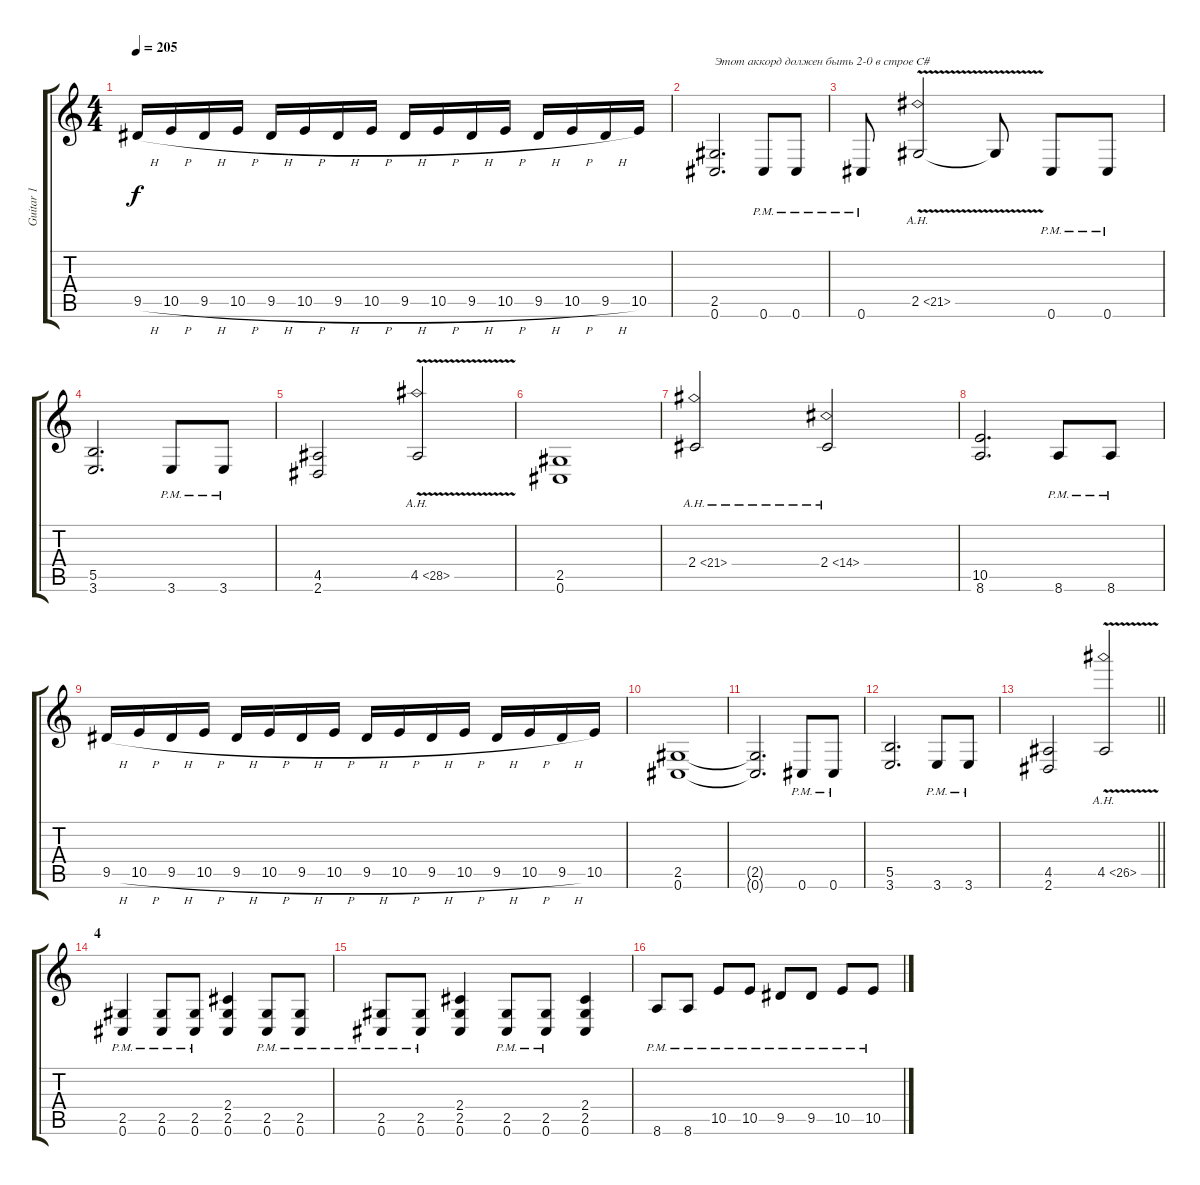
\track ("Guitar 1" "Guitar 1") {instrument distortionguitar}
\staff {score tabs}
\tuning (Db4 Ab3 E3 B2 Gb2 Db2) {hide}
\ts (4 4)
\tempo 205
\clef g2
\ks c
9.5{h}.16{dy f} 10.5{h}.16 9.5{h}.16 10.5{h}.16 9.5{h}.16 10.5{h}.16 9.5{h}.16 10.5{h}.16 9.5{h}.16 10.5{h}.16 9.5{h}.16 10.5{h}.16 9.5{h}.16 10.5{h}.16 9.5{h}.16 10.5.16 |
(2.5 0.6).2{d txt "Этот аккорд должен быть 2-0 в строе C#"} 0.6{pm}.8 0.6{pm}.8 |
0.6{pm}.8 2.5{ah 19 v}.2 2.5{t}.8 0.6{pm}.8 0.6{pm}.8 |
(5.5 3.6).2{d} 3.6{pm}.8 3.6{pm}.8 |
(4.5 2.6).2 4.5{ah 24 v}.2 |
(2.5 0.6).1 |
2.4{ah 19}.2 2.4{ah 12}.2 |
(10.5 8.6).2{d} 8.6{pm}.8 8.6{pm}.8 |
9.5{h}.16 10.5{h}.16 9.5{h}.16 10.5{h}.16 9.5{h}.16 10.5{h}.16 9.5{h}.16 10.5{h}.16 9.5{h}.16 10.5{h}.16 9.5{h}.16 10.5{h}.16 9.5{h}.16 10.5{h}.16 9.5{h}.16 10.5.16 |
(2.5 0.6).1 |
(2.5{t} 0.6{t}).2{d} 0.6{pm}.8 0.6{pm}.8 |
(5.5 3.6).2{d} 3.6{pm}.8 3.6{pm}.8 |
\barLineRight lightlight
(4.5 2.6).2 4.5{ah 22 v}.2 |
\section ("" "4")
(2.5{pm} 0.6{pm}).4 (2.5{pm} 0.6{pm}).8 (2.5{pm} 0.6{pm}).8 (2.4 2.5 0.6).4 (2.5{pm} 0.6{pm}).8 (2.5{pm} 0.6{pm}).8 |
(2.5{pm} 0.6{pm}).8 (2.5{pm} 0.6{pm}).8 (2.4 2.5 0.6).4 (2.5{pm} 0.6{pm}).8 (2.5{pm} 0.6{pm}).8 (2.4 2.5 0.6).4 |
8.6{pm}.8 8.6{pm}.8 10.5{pm}.8 10.5{pm}.8 9.5{pm}.8 9.5{pm}.8 10.5{pm}.8 10.5{pm}.8
